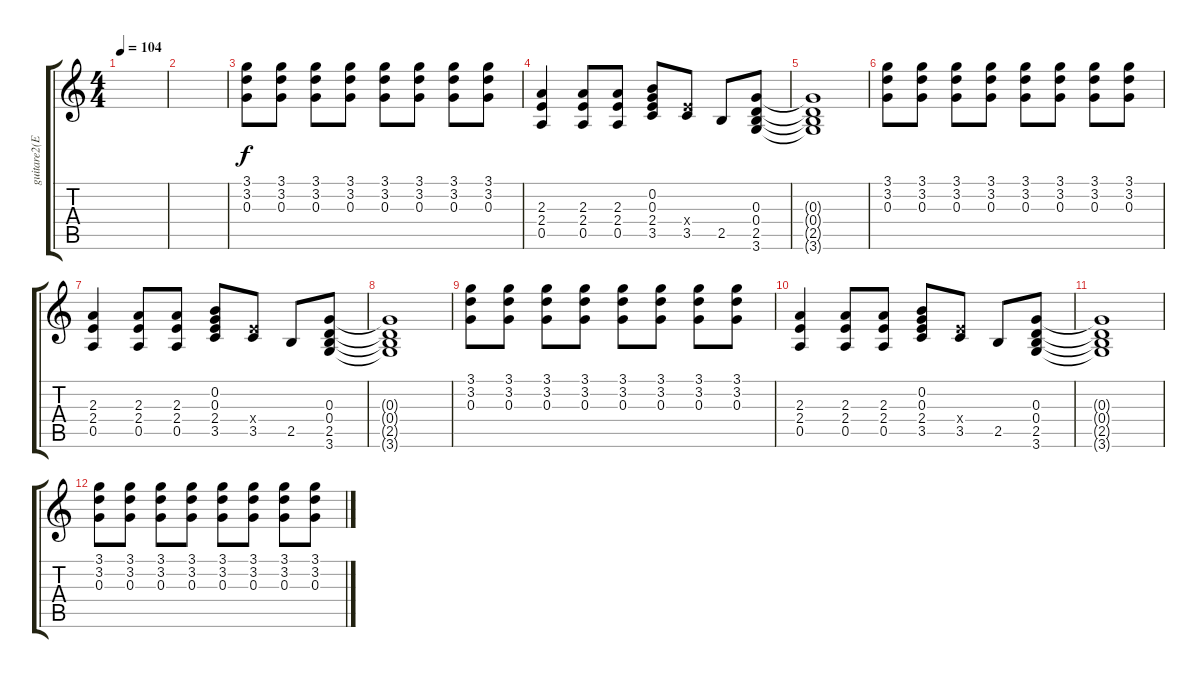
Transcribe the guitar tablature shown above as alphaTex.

\track ("guitare2(Erlandson)" "guitare2(E") {instrument distortionguitar}
\staff {score tabs}
\tuning (E4 B3 G3 D3 A2 E2) {hide}
\ts (4 4)
\tempo 104
\clef g2
\ks c
|
|
(3.1 3.2 0.3).8{instrument electricguitarclean} (3.1 3.2 0.3).8 (3.1 3.2 0.3).8 (3.1 3.2 0.3).8 (3.1 3.2 0.3).8 (3.1 3.2 0.3).8 (3.1 3.2 0.3).8 (3.1 3.2 0.3).8 |
(2.3 2.4 0.5).4 (2.3 2.4 0.5).8 (2.3 2.4 0.5).8 (0.2 0.3 2.4 3.5).8 (2.4{x} 3.5).8 2.5.8 (0.3 0.4 2.5 3.6).8 |
(0.3{t} 0.4{t} 2.5{t} 3.6{t}).1 |
(3.1 3.2 0.3).8{instrument electricguitarclean} (3.1 3.2 0.3).8 (3.1 3.2 0.3).8 (3.1 3.2 0.3).8 (3.1 3.2 0.3).8 (3.1 3.2 0.3).8 (3.1 3.2 0.3).8 (3.1 3.2 0.3).8 |
(2.3 2.4 0.5).4 (2.3 2.4 0.5).8 (2.3 2.4 0.5).8 (0.2 0.3 2.4 3.5).8 (2.4{x} 3.5).8 2.5.8 (0.3 0.4 2.5 3.6).8 |
(0.3{t} 0.4{t} 2.5{t} 3.6{t}).1 |
(3.1 3.2 0.3).8{instrument electricguitarclean} (3.1 3.2 0.3).8 (3.1 3.2 0.3).8 (3.1 3.2 0.3).8 (3.1 3.2 0.3).8 (3.1 3.2 0.3).8 (3.1 3.2 0.3).8 (3.1 3.2 0.3).8 |
(2.3 2.4 0.5).4 (2.3 2.4 0.5).8 (2.3 2.4 0.5).8 (0.2 0.3 2.4 3.5).8 (2.4{x} 3.5).8 2.5.8 (0.3 0.4 2.5 3.6).8 |
(0.3{t} 0.4{t} 2.5{t} 3.6{t}).1 |
(3.1 3.2 0.3).8{instrument electricguitarclean} (3.1 3.2 0.3).8 (3.1 3.2 0.3).8 (3.1 3.2 0.3).8 (3.1 3.2 0.3).8 (3.1 3.2 0.3).8 (3.1 3.2 0.3).8 (3.1 3.2 0.3).8
